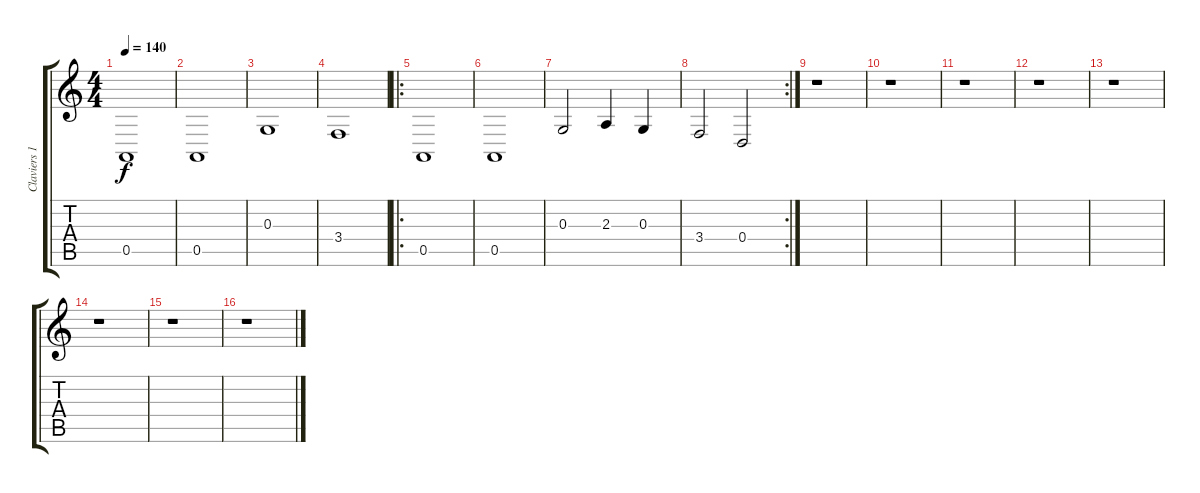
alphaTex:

\track ("Claviers 1" "Claviers 1") {instrument fx2soundtrack}
\staff {score tabs}
\tuning (E4 B3 G3 D3 A2 E2) {hide}
\ts (4 4)
\tempo 140
\clef g2
\ks c
0.5.1{dy f} |
0.5.1 |
0.3.1 |
3.4.1 |
\ro
0.5.1 |
0.5.1 |
0.3.2 2.3.4 0.3.4 |
\rc 2
3.4.2 0.4.2 |
r.1 |
r.1 |
r.1 |
r.1 |
r.1 |
r.1 |
r.1 |
r.1
